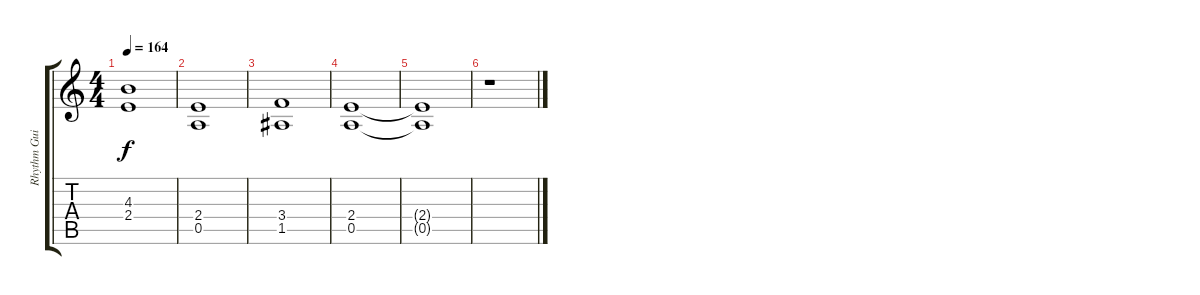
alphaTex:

\track ("Rhythm Guitar" "Rhythm Gui") {instrument distortionguitar}
\staff {score tabs}
\tuning (E4 B3 G3 D3 A2 E2) {hide}
\ts (4 4)
\tempo 164
\clef g2
\ks c
(4.3 2.4).1{dy f} |
(2.4 0.5).1 |
(3.4 1.5).1 |
(2.4 0.5).1 |
(2.4{t} 0.5{t}).1 |
r.1
